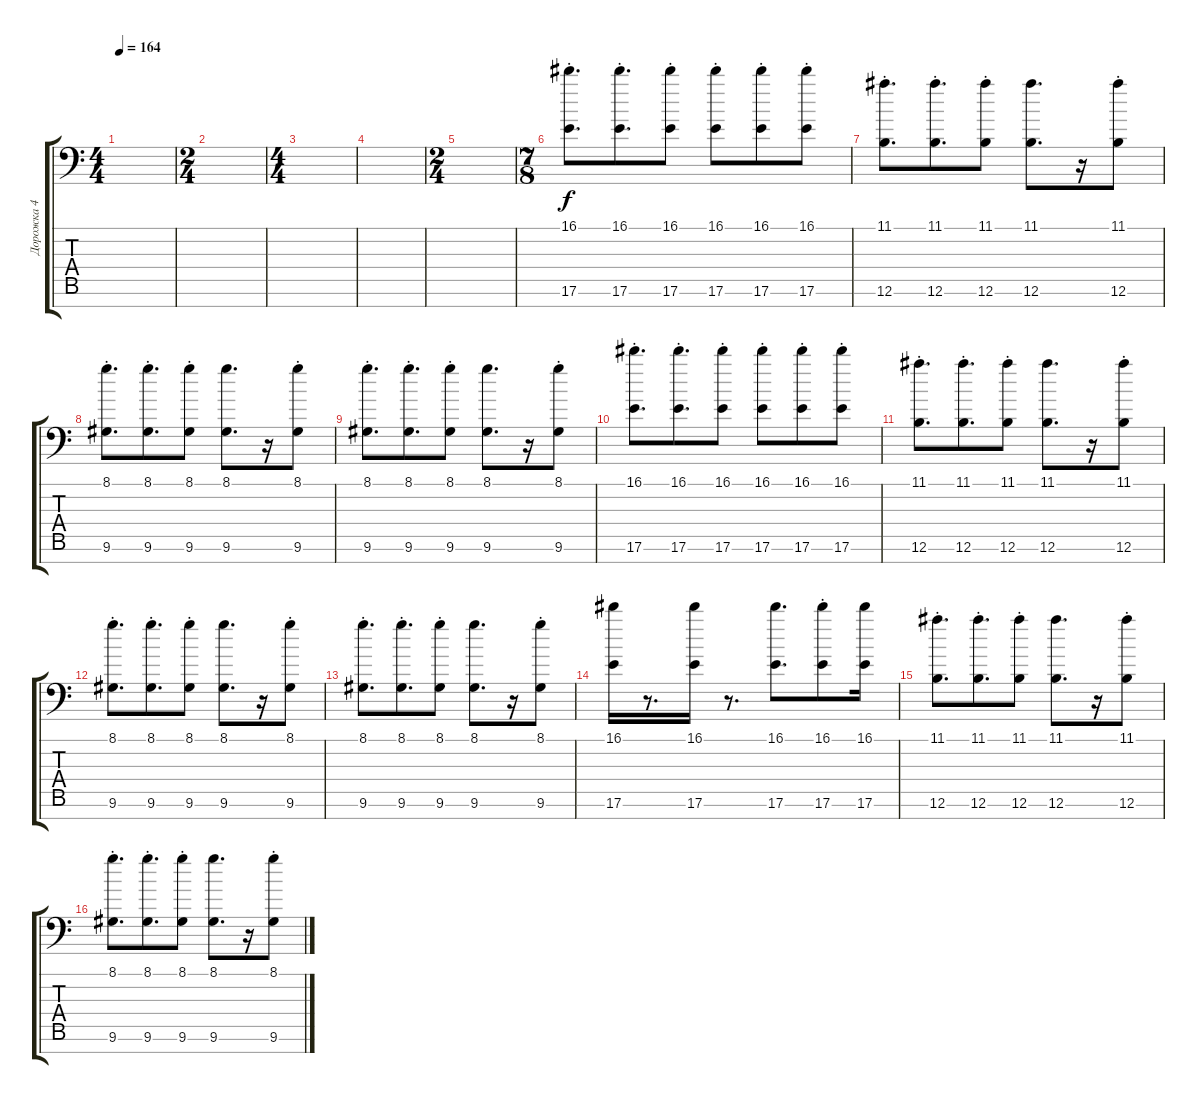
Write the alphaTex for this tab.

\track ("Дорожка 4" "Дорожка 4") {instrument distortionguitar}
\staff {score tabs}
\tuning (B3 G3 D3 A2 E2 B1 E1) {hide}
\ts (4 4)
\tempo 164
\clef f4
\ks c
|
\ts (2 4)
|
\ts (4 4)
|
|
\ts (2 4)
|
\ts (7 8)
(16.1{st} 17.6{st}).8{d dy f} (16.1{st} 17.6{st}).8{d} (16.1{st} 17.6{st}).8 (16.1{st} 17.6{st}).8 (16.1{st} 17.6{st}).8 (16.1{st} 17.6{st}).8 |
(11.1{st} 12.6{st}).8{d} (11.1{st} 12.6{st}).8{d} (11.1{st} 12.6{st}).8 (11.1 12.6).8{d} r.16 (11.1{st} 12.6{st}).8 |
(8.1{st} 9.6{st}).8{d} (8.1{st} 9.6{st}).8{d} (8.1{st} 9.6{st}).8 (8.1 9.6).8{d} r.16 (8.1{st} 9.6{st}).8 |
(8.1{st} 9.6{st}).8{d} (8.1{st} 9.6{st}).8{d} (8.1{st} 9.6{st}).8 (8.1 9.6).8{d} r.16 (8.1{st} 9.6{st}).8 |
(16.1{st} 17.6{st}).8{d} (16.1{st} 17.6{st}).8{d} (16.1{st} 17.6{st}).8 (16.1{st} 17.6{st}).8 (16.1{st} 17.6{st}).8 (16.1{st} 17.6{st}).8 |
(11.1{st} 12.6{st}).8{d} (11.1{st} 12.6{st}).8{d} (11.1{st} 12.6{st}).8 (11.1 12.6).8{d} r.16 (11.1{st} 12.6{st}).8 |
(8.1{st} 9.6{st}).8{d} (8.1{st} 9.6{st}).8{d} (8.1{st} 9.6{st}).8 (8.1 9.6).8{d} r.16 (8.1{st} 9.6{st}).8 |
(8.1{st} 9.6{st}).8{d} (8.1{st} 9.6{st}).8{d} (8.1{st} 9.6{st}).8 (8.1 9.6).8{d} r.16 (8.1{st} 9.6{st}).8 |
(16.1 17.6).16 r.8{d} (16.1 17.6).16 r.8{d} (16.1 17.6).8{d} (16.1{st} 17.6{st}).8 (16.1 17.6).16 |
(11.1{st} 12.6{st}).8{d} (11.1{st} 12.6{st}).8{d} (11.1{st} 12.6{st}).8 (11.1 12.6).8{d} r.16 (11.1{st} 12.6{st}).8 |
(8.1{st} 9.6{st}).8{d} (8.1{st} 9.6{st}).8{d} (8.1{st} 9.6{st}).8 (8.1 9.6).8{d} r.16 (8.1{st} 9.6{st}).8
